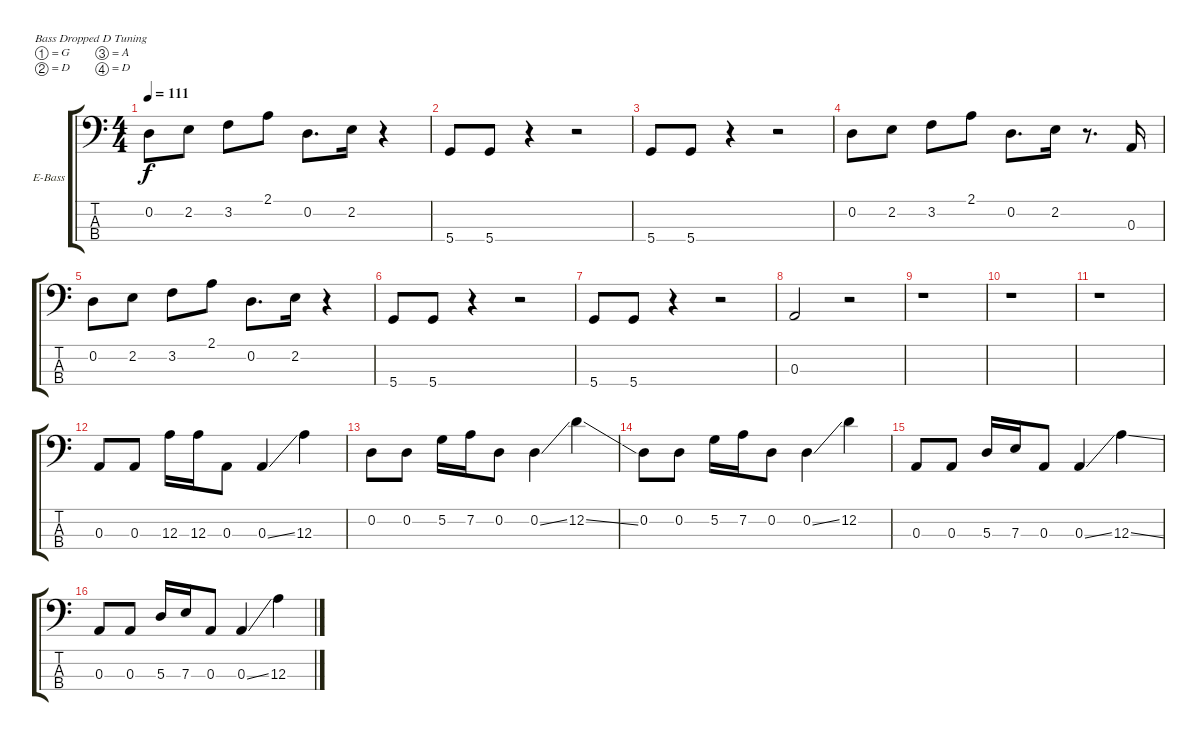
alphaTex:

\bracketExtendMode groupsimilarinstruments
\firstSystemTrackNameOrientation horizontal
\otherSystemsTrackNameOrientation horizontal
\track ("Chris - Bass" "E-Bass") {instrument electricbasspick}
\staff {score tabs}
\tuning (G2 D2 A1 D1)
\ts (4 4)
\tempo 111
\clef f4
\ks c
0.2.8{dy f} 2.2.8 3.2.8 2.1.8 0.2.8{d} 2.2.16 r.4 |
5.4.8 5.4.8 r.4 r.2 |
5.4.8 5.4.8 r.4 r.2 |
0.2.8 2.2.8 3.2.8 2.1.8 0.2.8{d} 2.2.16 r.8{d} 0.3.16 |
0.2.8 2.2.8 3.2.8 2.1.8 0.2.8{d} 2.2.16 r.4 |
5.4.8 5.4.8 r.4 r.2 |
5.4.8 5.4.8 r.4 r.2 |
0.3.2 r.2 |
r.1 |
r.1 |
r.1 |
0.3.8 0.3.8 12.3.16 12.3.16 0.3.8 0.3{ss}.4 12.3.4 |
0.2.8 0.2.8 5.2.16 7.2.16 0.2.8 0.2{ss}.4 12.2{ss}.4 |
0.2.8 0.2.8 5.2.16 7.2.16 0.2.8 0.2{ss}.4 12.2.4 |
0.3.8 0.3.8 5.3.16 7.3.16 0.3.8 0.3{ss}.4 12.3{ss}.4 |
0.3.8 0.3.8 5.3.16 7.3.16 0.3.8 0.3{ss}.4 12.3.4
